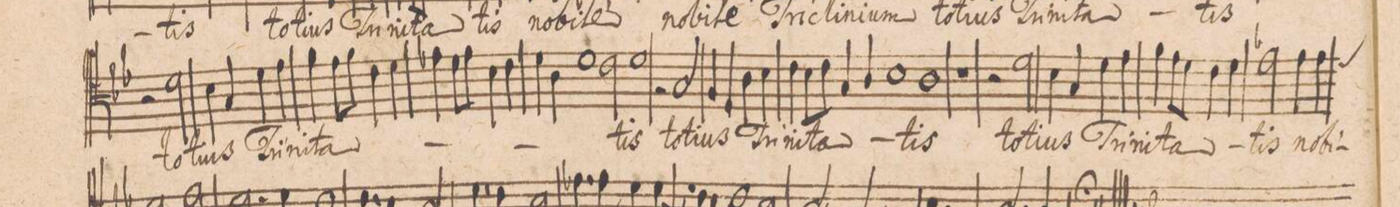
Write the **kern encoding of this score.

**kern	**text
*I"Tenore 1mo.	*
*clefC4	*
*k[b-e-]	*
*met(c|)	*
*M2/1	*
2r	.
2d\	to-
=84-	=84-
4B-\	-ti-
4G/	-us
4d\	Tri-
4e-\	-ni-
4f\	-ta-
8e-\L	.
8f\J	.
4cny\	.
4d\	.
=85-	=85-
4e-X\	.
8d\L	.
8e-\J	.
4B-\	.
4c\	.
4d\	.
4A\	.
1d\	.
=86-	=86-
2c\	.
1d	-tis
=87-	=87-
2rF	.
2G/	to-
4F/	-ti-
4D/	-us
4A\	.
4B-\	Tri-
=88-	=88-
4c\	-ni-
8B-\L	-ta-
8c\J	.
4G/	.
4A/	.
1B-	.
=89-	=89-
1A	-tis
1r	.
=90-	=90-
2r	.
2d\	to-
4B-\	-ti-
4G/	-us
4d\	Tri-
4e-\	.
=91-	=91-
4f\	-ni-
8e-\L	-ta-
8d\J	.
4c\	.
4d\	.
2e-X\	-tis
4e-\	no-
*custos:d	*
4e-\	-bi-
=92-	=92-
*-	*-
